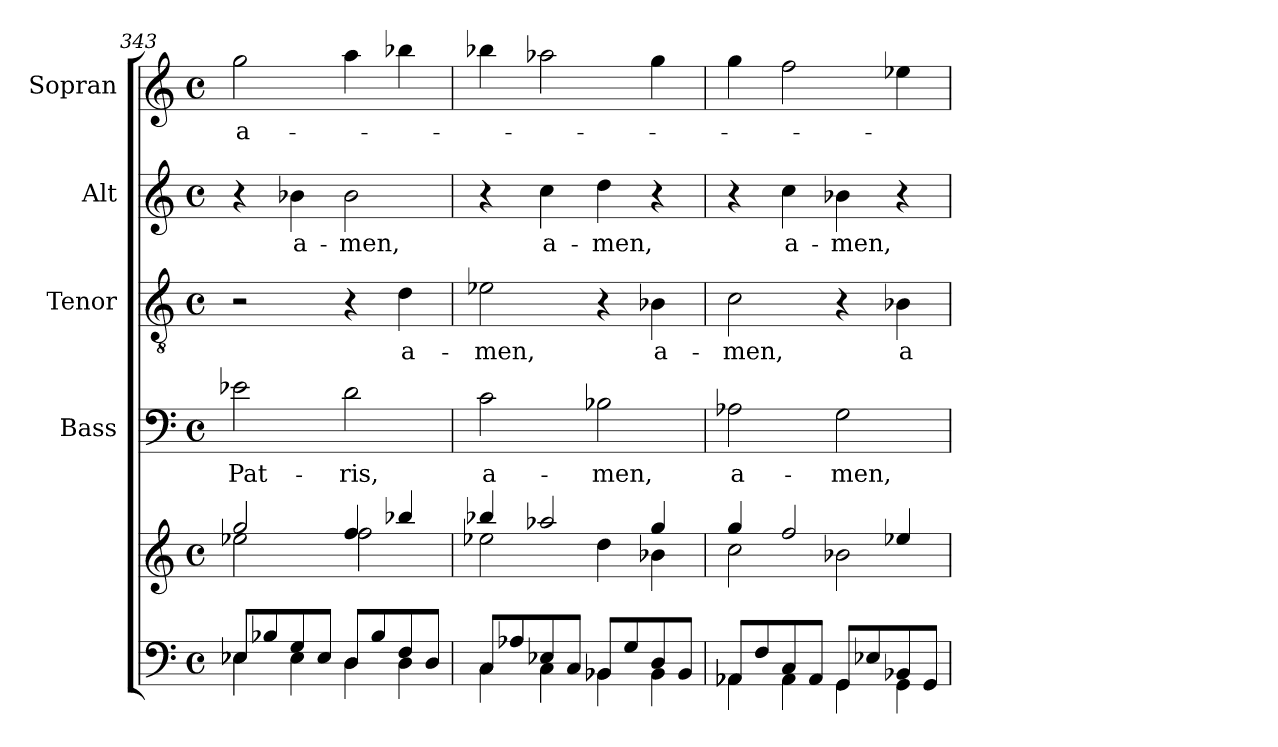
**kern	**kern	**kern	**text	**kern	**text	**kern	**text	**kern	**text
*part5	*part5	*part4	*part4	*part3	*part3	*part2	*part2	*part1	*part1
*staff6	*staff5	*staff4	*staff4	*staff3	*staff3	*staff2	*staff2	*staff1	*staff1
*	*	*I"Bass	*	*I"Tenor	*	*I"Alt	*	*I"Sopran	*
*	*	*I'B.	*	*I'T.	*	*I'A.	*	*I'S.	*
*clefF4	*clefG2	*clefF4	*	*clefGv2	*	*clefG2	*	*clefG2	*
*k[]	*k[]	*k[]	*	*k[]	*	*k[]	*	*k[]	*
*C:	*C:	*C:	*	*C:	*	*C:	*	*C:	*
*M4/4	*M4/4	*M4/4	*	*M4/4	*	*M4/4	*	*M4/4	*
*met(c)	*met(c)	*met(c)	*	*met(c)	*	*met(c)	*	*met(c)	*
=343	=343	=343	=343	=343	=343	=343	=343	=343	=343
*^	*^	*	*	*	*	*	*	*	*
!	!	!	!	!	!LO:LY:b	!	!	!	!	!	!LO:LY:b
8E-X/L	4E-\	2gg/	2ee-X\	2e-X\	Pat-	2r	.	4r	.	2gg\	a-
8B-X/	.	.	.	.	.	.	.	.	.	.	.
!	!	!	!	!	!	!	!	!	!LO:LY:b	!	!
8G/	4E-\	.	.	.	.	.	.	4b-X\	a-	.	.
8E-/J	.	.	.	.	.	.	.	.	.	.	.
!	!	!	!	!	!LO:LY:b	!	!	!	!LO:LY:b	!	!
8D/L	4D\	4ff/	2ff\	2d\	-ris,	4r	.	2b-\	-men,	4aa\	.
8B-/	.	.	.	.	.	.	.	.	.	.	.
!	!	!	!	!	!	!	!LO:LY:b	!	!	!	!
8F/	4D\	4bb-X/	.	.	.	4d\	a-	.	.	4bb-X\	.
8D/J	.	.	.	.	.	.	.	.	.	.	.
!!LO:LB:g=z
=344	=344	=344	=344	=344	=344	=344	=344	=344	=344	=344	=344
!	!	!	!	!	!LO:LY:b	!	!LO:LY:b	!	!	!	!
8C/L	4C\	4bb-X/	2ee-X\	2c\	a-	2e-X\	-men,	4r	.	4bb-X\	.
8A-X/	.	.	.	.	.	.	.	.	.	.	.
!	!	!	!	!	!	!	!	!	!LO:LY:b	!	!
8E-X/	4C\	2aa-X/	.	.	.	.	.	4cc\	a-	2aa-X\	.
8C/J	.	.	.	.	.	.	.	.	.	.	.
!	!	!	!	!	!LO:LY:b	!	!	!	!LO:LY:b	!	!
8BB-X/L	4BB-\	.	4dd\	2B-X\	-men,	4r	.	4dd\	-men,	.	.
8G/	.	.	.	.	.	.	.	.	.	.	.
!	!	!	!	!	!	!	!LO:LY:b	!	!	!	!
8D/	4BB-\	4gg/	4b-X\	.	.	4B-X\	a-	4r	.	4gg\	.
8BB-/J	.	.	.	.	.	.	.	.	.	.	.
=345	=345	=345	=345	=345	=345	=345	=345	=345	=345	=345	=345
!	!	!	!	!	!LO:LY:b	!	!LO:LY:b	!	!	!	!
8AA-X/L	4AA-\	4gg/	2cc\	2A-X\	a-	2c\	-men,	4r	.	4gg\	.
8F/	.	.	.	.	.	.	.	.	.	.	.
!	!	!	!	!	!	!	!	!	!LO:LY:b	!	!
8C/	4AA-\	2ff/	.	.	.	.	.	4cc\	a-	2ff\	.
8AA-/J	.	.	.	.	.	.	.	.	.	.	.
!	!	!	!	!	!LO:LY:b	!	!	!	!LO:LY:b	!	!
8GG/L	4GG\	.	2b-X\	2G\	-men,	4r	.	4b-X\	-men,	.	.
8E-X/	.	.	.	.	.	.	.	.	.	.	.
!	!	!	!	!	!	!	!LO:LY:b	!	!	!	!
8BB-X/	4GG\	4ee-X/	.	.	.	4B-X\	a-	4r	.	4ee-X\	.
8GG/J	.	.	.	.	.	.	.	.	.	.	.
*v	*v	*	*	*	*	*	*	*	*	*	*
*	*v	*v	*	*	*	*	*	*	*	*
=	=	=	=	=	=	=	=	=	=
*-	*-	*-	*-	*-	*-	*-	*-	*-	*-
